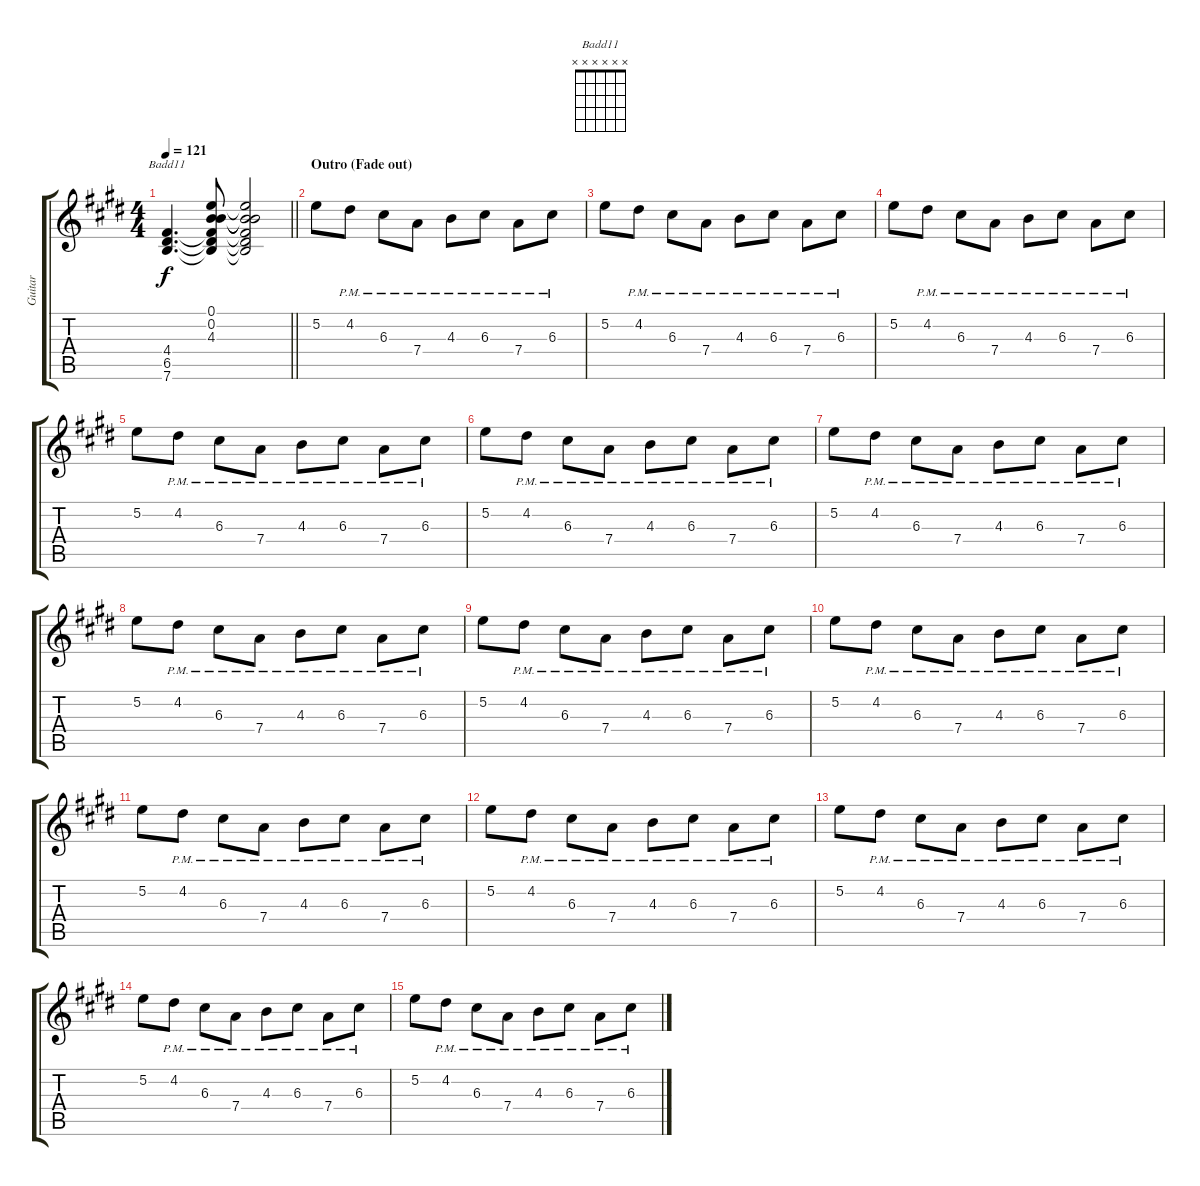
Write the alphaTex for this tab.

\track ("Guitar" "Guitar") {instrument electricguitarmuted}
\staff {score tabs}
\tuning (E4 B3 G3 D3 A2 E2) {hide}
\chord ("Badd11" x x x x x x)
\ts (4 4)
\tempo 121
\clef g2
\barLineRight lightlight
\ks e
(4.4 6.5 7.6).4{d ch "Badd11" dy f} (0.1 0.2 4.3 4.4{t} 6.5{t} 7.6{t}).8 (0.1{t} 0.2{t} 4.3{t} 4.4{t} 6.5{t} 7.6{t}).2 |
\section ("" "Outro (Fade out)")
5.2.8 4.2{pm}.8 6.3{pm}.8 7.4{pm}.8 4.3{pm}.8 6.3{pm}.8 7.4{pm}.8 6.3{pm}.8 |
5.2.8 4.2{pm}.8 6.3{pm}.8 7.4{pm}.8 4.3{pm}.8 6.3{pm}.8 7.4{pm}.8 6.3{pm}.8 |
5.2.8 4.2{pm}.8 6.3{pm}.8 7.4{pm}.8 4.3{pm}.8 6.3{pm}.8 7.4{pm}.8 6.3{pm}.8 |
5.2.8 4.2{pm}.8 6.3{pm}.8 7.4{pm}.8 4.3{pm}.8 6.3{pm}.8 7.4{pm}.8 6.3{pm}.8 |
5.2.8{volume 8} 4.2{pm}.8 6.3{pm}.8 7.4{pm}.8 4.3{pm}.8 6.3{pm}.8 7.4{pm}.8 6.3{pm}.8 |
5.2.8 4.2{pm}.8 6.3{pm}.8 7.4{pm}.8 4.3{pm}.8 6.3{pm}.8 7.4{pm}.8 6.3{pm}.8 |
5.2.8 4.2{pm}.8 6.3{pm}.8 7.4{pm}.8 4.3{pm}.8 6.3{pm}.8 7.4{pm}.8 6.3{pm}.8 |
5.2.8 4.2{pm}.8 6.3{pm}.8 7.4{pm}.8 4.3{pm}.8 6.3{pm}.8 7.4{pm}.8 6.3{pm}.8 |
5.2.8{volume 3} 4.2{pm}.8 6.3{pm}.8 7.4{pm}.8 4.3{pm}.8 6.3{pm}.8 7.4{pm}.8 6.3{pm}.8 |
5.2.8 4.2{pm}.8 6.3{pm}.8 7.4{pm}.8 4.3{pm}.8 6.3{pm}.8 7.4{pm}.8 6.3{pm}.8 |
5.2.8 4.2{pm}.8 6.3{pm}.8 7.4{pm}.8 4.3{pm}.8 6.3{pm}.8 7.4{pm}.8 6.3{pm}.8 |
5.2.8 4.2{pm}.8 6.3{pm}.8 7.4{pm}.8 4.3{pm}.8 6.3{pm}.8 7.4{pm}.8 6.3{pm}.8 |
5.2.8{volume 0} 4.2{pm}.8 6.3{pm}.8 7.4{pm}.8 4.3{pm}.8 6.3{pm}.8 7.4{pm}.8 6.3{pm}.8 |
5.2.8 4.2{pm}.8 6.3{pm}.8 7.4{pm}.8 4.3{pm}.8 6.3{pm}.8 7.4{pm}.8 6.3{pm}.8
